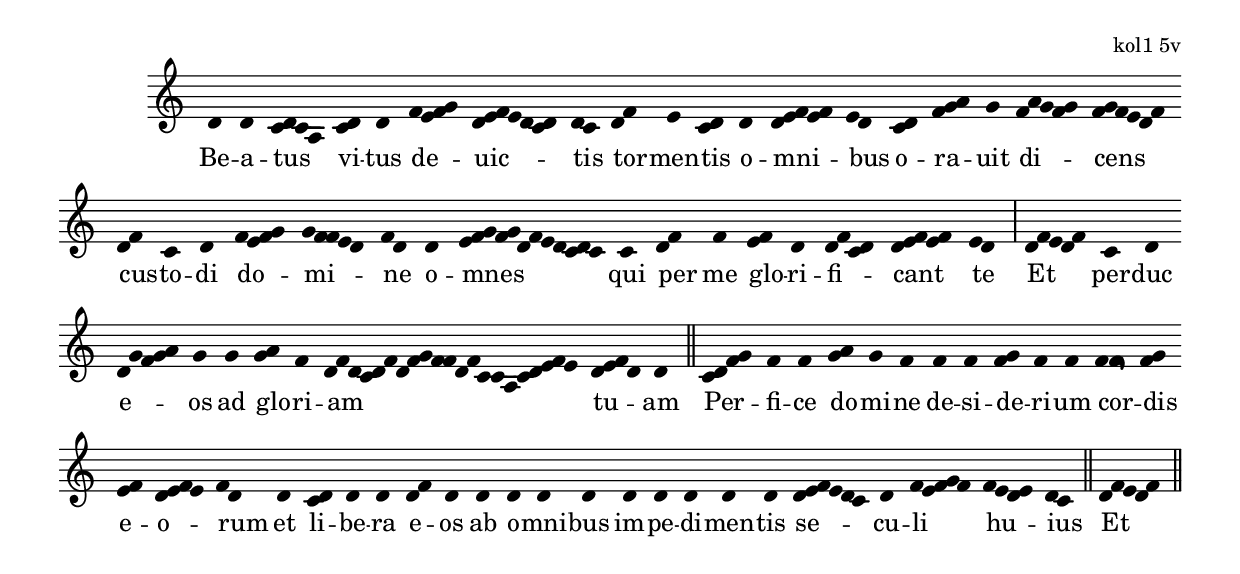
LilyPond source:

\version "2.19.32"

\include "../lib/synopsis.ily"

\score {
  \transpose c c' {
    \plainchant
    d d \melisma { c d c a, } \bar "" \melisma { c d } d \bar "" \melisma { f e f g } \melisma { d e f e d c d } \melisma { d c } \bar "" \melisma { d f } e \melisma { c d } \bar "" d \melisma { d e f e f } \melisma { e d } \bar "" \melisma { c d } \melisma { f g a } g \bar "" \melisma { f a g f g } \melisma { f g f e d f } \bar "" \melisma { d f } c d \bar "" \melisma { f e f g } \melisma { g f f e d } \melisma { f d } \bar "" d \melisma { e f g f g d f e d c d c } \bar "" c \bar "" \melisma { d f } \bar "" f \bar "" \melisma { e f } d \melisma { d f c d } \melisma { d e f e f } \bar "" \melisma { e d } \bar "|" \melisma { d f e d f } \bar "" c d \bar "" \melisma { d g f g a } g \bar "" g \bar "" \melisma { g a } f \melisma { d f d c d f d f g f f d f c c a, c d e f e } \bar "" \melisma { d e f d } d \bar "||" \melisma { c d f g } f f \bar "" \melisma { g a } g f \bar "" f f \melisma { f g } f f \bar "" \melisma { f \strophicus f } \melisma { f g } \bar "" \melisma { e f } \melisma { d e f e } \melisma { f d } \bar "" d \bar "" \melisma { c d } d d \bar "" \melisma { d f } d \bar "" d \bar "" d d d \bar "" d d d d d \bar "" \melisma { d e f e d c } d \melisma { f e f g f } \bar "" \melisma { f e d e } \melisma { d c } \bar "||" \melisma { d f e d f } \bar "||"
  }
  \addlyrics {
    Be -- a -- tus vi -- tus de -- uic -- tis tor -- men -- tis o -- mni -- bus o -- ra -- uit di -- cens cus -- to -- di do -- mi -- ne o -- mnes qui per me glo -- ri -- fi -- cant te Et per -- duc e -- os ad glo -- ri -- am tu -- am Per -- fi -- ce do -- mi -- ne de -- si -- de -- ri -- um cor -- dis e -- o -- rum et li -- be -- ra e -- os ab o -- mni -- bus im -- pe -- di -- men -- tis se -- cu -- li hu -- ius Et
  }
  \header {
    fontes = "kol1 5v"
  }
}
